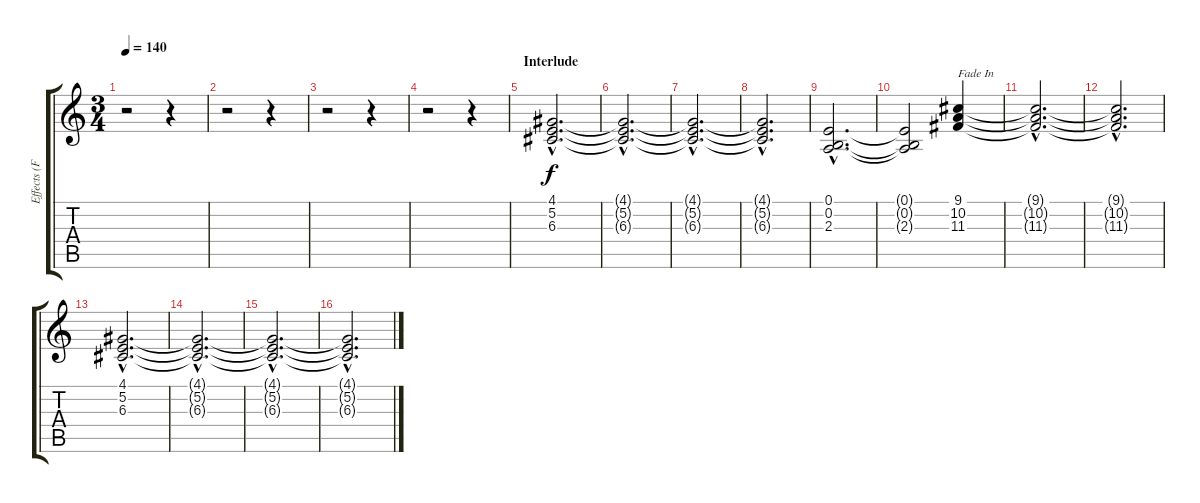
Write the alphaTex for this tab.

\track ("Effects (FX 8 - Sci-Fi)" "Effects (F") {instrument fx8scifi}
\staff {score tabs}
\tuning (E4 B3 G3 D3 A2 E2) {hide}
\ts (3 4)
\tempo 140
\clef g2
\ks c
r.2{dy f} r.4 |
r.2 r.4 |
r.2 r.4 |
r.2 r.4 |
\section ("" "Interlude")
(4.1{hac} 5.2{hac} 6.3{hac}).2{d} |
(4.1{hac t} 5.2{hac t} 6.3{hac t}).2{d} |
(4.1{hac t} 5.2{hac t} 6.3{hac t}).2{d} |
(4.1{hac t} 5.2{hac t} 6.3{hac t}).2{d} |
(0.1{hac} 0.2{hac} 2.3{hac}).2{d} |
(0.1{t} 0.2{t} 2.3{t}).2{volume 0} (9.1 10.2 11.3).4{txt "Fade In" volume 6} |
(9.1{hac t} 10.2{hac t} 11.3{hac t}).2{d} |
(9.1{hac t} 10.2{hac t} 11.3{hac t}).2{d volume 11} |
(4.1{hac} 5.2{hac} 6.3{hac}).2{d} |
(4.1{hac t} 5.2{hac t} 6.3{hac t}).2{d} |
(4.1{hac t} 5.2{hac t} 6.3{hac t}).2{d} |
(4.1{hac t} 5.2{hac t} 6.3{hac t}).2{d}
